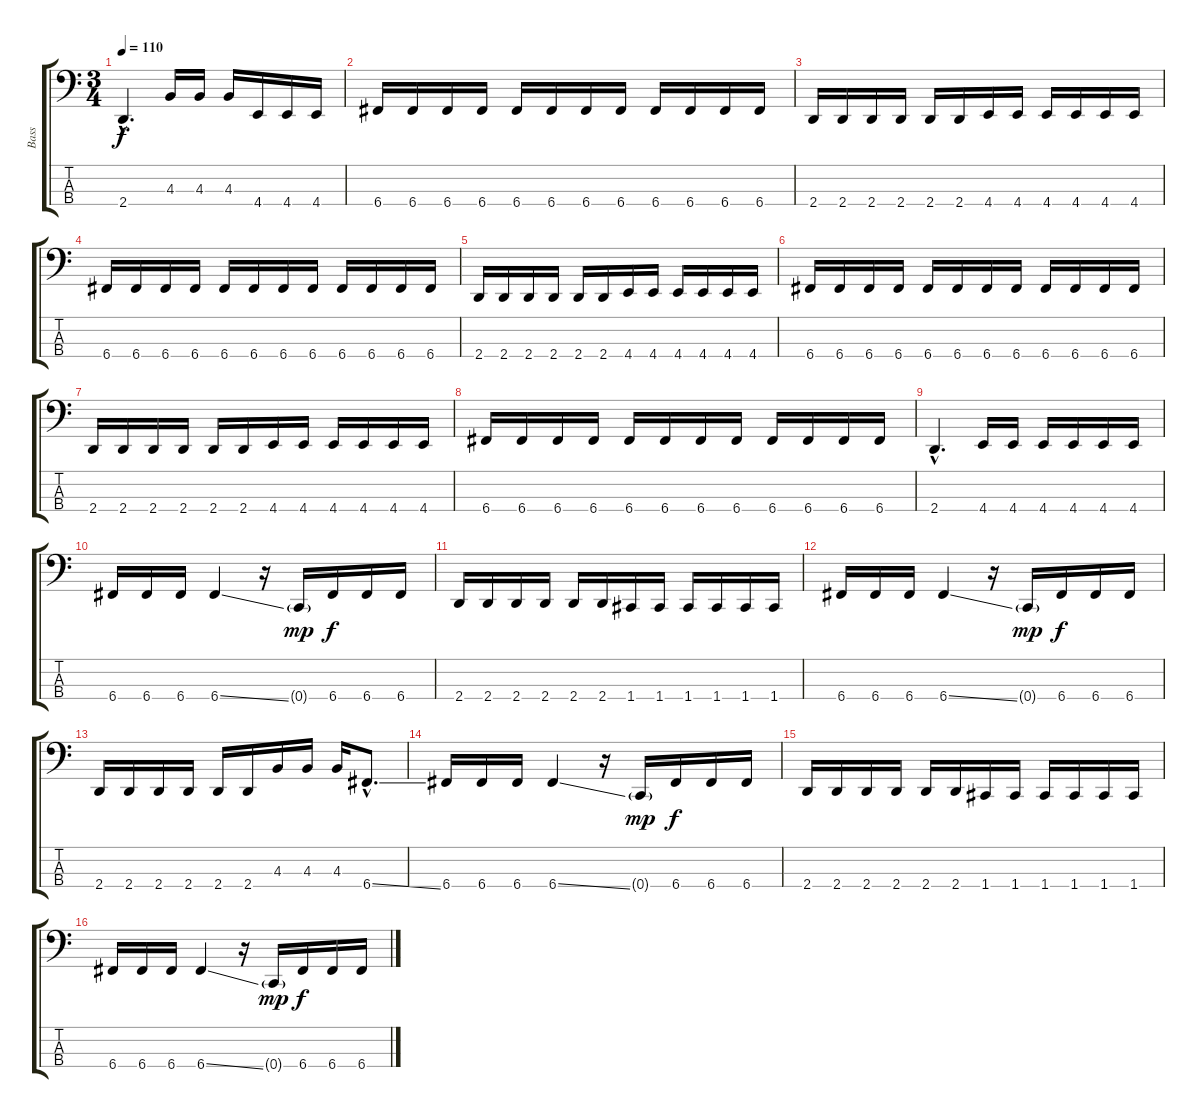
\track ("Bass" "Bass") {instrument electricbassfinger}
\staff {score tabs}
\tuning (F2 C2 G1 C1) {hide}
\ts (3 4)
\tempo 110
\clef f4
\ks c
2.4{hac}.4{d dy f} 4.3.16 4.3.16 4.3.16 4.4.16 4.4.16 4.4.16 |
6.4.16 6.4.16 6.4.16 6.4.16 6.4.16 6.4.16 6.4.16 6.4.16 6.4.16 6.4.16 6.4.16 6.4.16 |
2.4.16 2.4.16 2.4.16 2.4.16 2.4.16 2.4.16 4.4.16 4.4.16 4.4.16 4.4.16 4.4.16 4.4.16 |
6.4.16 6.4.16 6.4.16 6.4.16 6.4.16 6.4.16 6.4.16 6.4.16 6.4.16 6.4.16 6.4.16 6.4.16 |
2.4.16 2.4.16 2.4.16 2.4.16 2.4.16 2.4.16 4.4.16 4.4.16 4.4.16 4.4.16 4.4.16 4.4.16 |
6.4.16 6.4.16 6.4.16 6.4.16 6.4.16 6.4.16 6.4.16 6.4.16 6.4.16 6.4.16 6.4.16 6.4.16 |
2.4.16 2.4.16 2.4.16 2.4.16 2.4.16 2.4.16 4.4.16 4.4.16 4.4.16 4.4.16 4.4.16 4.4.16 |
6.4.16 6.4.16 6.4.16 6.4.16 6.4.16 6.4.16 6.4.16 6.4.16 6.4.16 6.4.16 6.4.16 6.4.16 |
2.4{hac}.4{d} 4.4.16 4.4.16 4.4.16 4.4.16 4.4.16 4.4.16 |
6.4.16 6.4.16 6.4.16 6.4{ss}.4 r.16 0.4{g}.16{dy mp} 6.4.16{dy f} 6.4.16 6.4.16 |
2.4.16 2.4.16 2.4.16 2.4.16 2.4.16 2.4.16 1.4.16 1.4.16 1.4.16 1.4.16 1.4.16 1.4.16 |
6.4.16 6.4.16 6.4.16 6.4{ss}.4 r.16 0.4{g}.16{dy mp} 6.4.16{dy f} 6.4.16 6.4.16 |
2.4.16 2.4.16 2.4.16 2.4.16 2.4.16 2.4.16 4.3.16 4.3.16 4.3.16 6.4{ss hac}.8{d} |
6.4.16 6.4.16 6.4.16 6.4{ss}.4 r.16 0.4{g}.16{dy mp} 6.4.16{dy f} 6.4.16 6.4.16 |
2.4.16 2.4.16 2.4.16 2.4.16 2.4.16 2.4.16 1.4.16 1.4.16 1.4.16 1.4.16 1.4.16 1.4.16 |
6.4.16 6.4.16 6.4.16 6.4{ss}.4 r.16 0.4{g}.16{dy mp} 6.4.16{dy f} 6.4.16 6.4.16
